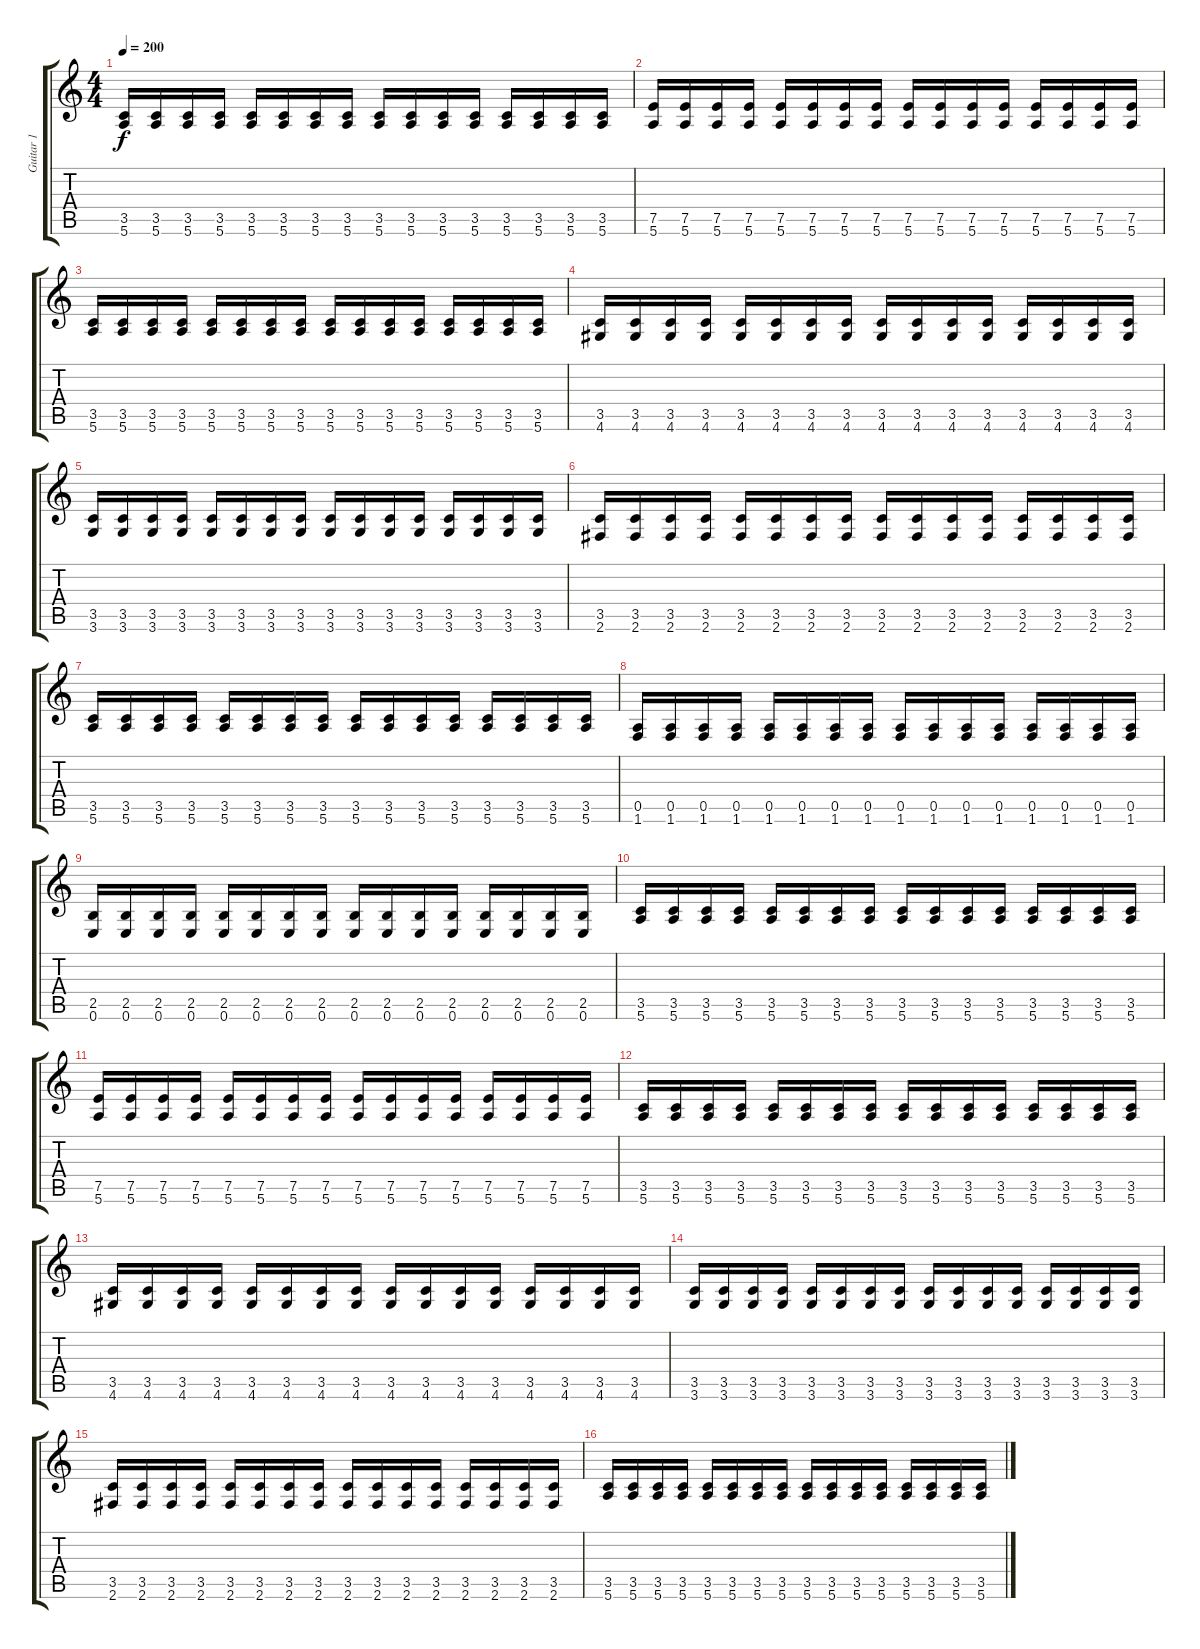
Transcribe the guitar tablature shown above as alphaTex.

\track ("Guitar 1" "Guitar 1") {instrument distortionguitar}
\staff {score tabs}
\tuning (E4 B3 G3 D3 A2 E2) {hide}
\ts (4 4)
\tempo 200
\clef g2
\ks c
(3.5 5.6).16{dy f} (3.5 5.6).16 (3.5 5.6).16 (3.5 5.6).16 (3.5 5.6).16 (3.5 5.6).16 (3.5 5.6).16 (3.5 5.6).16 (3.5 5.6).16 (3.5 5.6).16 (3.5 5.6).16 (3.5 5.6).16 (3.5 5.6).16 (3.5 5.6).16 (3.5 5.6).16 (3.5 5.6).16 |
(7.5 5.6).16 (7.5 5.6).16 (7.5 5.6).16 (7.5 5.6).16 (7.5 5.6).16 (7.5 5.6).16 (7.5 5.6).16 (7.5 5.6).16 (7.5 5.6).16 (7.5 5.6).16 (7.5 5.6).16 (7.5 5.6).16 (7.5 5.6).16 (7.5 5.6).16 (7.5 5.6).16 (7.5 5.6).16 |
(3.5 5.6).16 (3.5 5.6).16 (3.5 5.6).16 (3.5 5.6).16 (3.5 5.6).16 (3.5 5.6).16 (3.5 5.6).16 (3.5 5.6).16 (3.5 5.6).16 (3.5 5.6).16 (3.5 5.6).16 (3.5 5.6).16 (3.5 5.6).16 (3.5 5.6).16 (3.5 5.6).16 (3.5 5.6).16 |
(3.5 4.6).16 (3.5 4.6).16 (3.5 4.6).16 (3.5 4.6).16 (3.5 4.6).16 (3.5 4.6).16 (3.5 4.6).16 (3.5 4.6).16 (3.5 4.6).16 (3.5 4.6).16 (3.5 4.6).16 (3.5 4.6).16 (3.5 4.6).16 (3.5 4.6).16 (3.5 4.6).16 (3.5 4.6).16 |
(3.5 3.6).16 (3.5 3.6).16 (3.5 3.6).16 (3.5 3.6).16 (3.5 3.6).16 (3.5 3.6).16 (3.5 3.6).16 (3.5 3.6).16 (3.5 3.6).16 (3.5 3.6).16 (3.5 3.6).16 (3.5 3.6).16 (3.5 3.6).16 (3.5 3.6).16 (3.5 3.6).16 (3.5 3.6).16 |
(3.5 2.6).16 (3.5 2.6).16 (3.5 2.6).16 (3.5 2.6).16 (3.5 2.6).16 (3.5 2.6).16 (3.5 2.6).16 (3.5 2.6).16 (3.5 2.6).16 (3.5 2.6).16 (3.5 2.6).16 (3.5 2.6).16 (3.5 2.6).16 (3.5 2.6).16 (3.5 2.6).16 (3.5 2.6).16 |
(3.5 5.6).16 (3.5 5.6).16 (3.5 5.6).16 (3.5 5.6).16 (3.5 5.6).16 (3.5 5.6).16 (3.5 5.6).16 (3.5 5.6).16 (3.5 5.6).16 (3.5 5.6).16 (3.5 5.6).16 (3.5 5.6).16 (3.5 5.6).16 (3.5 5.6).16 (3.5 5.6).16 (3.5 5.6).16 |
(0.5 1.6).16 (0.5 1.6).16 (0.5 1.6).16 (0.5 1.6).16 (0.5 1.6).16 (0.5 1.6).16 (0.5 1.6).16 (0.5 1.6).16 (0.5 1.6).16 (0.5 1.6).16 (0.5 1.6).16 (0.5 1.6).16 (0.5 1.6).16 (0.5 1.6).16 (0.5 1.6).16 (0.5 1.6).16 |
(2.5 0.6).16 (2.5 0.6).16 (2.5 0.6).16 (2.5 0.6).16 (2.5 0.6).16 (2.5 0.6).16 (2.5 0.6).16 (2.5 0.6).16 (2.5 0.6).16 (2.5 0.6).16 (2.5 0.6).16 (2.5 0.6).16 (2.5 0.6).16 (2.5 0.6).16 (2.5 0.6).16 (2.5 0.6).16 |
(3.5 5.6).16 (3.5 5.6).16 (3.5 5.6).16 (3.5 5.6).16 (3.5 5.6).16 (3.5 5.6).16 (3.5 5.6).16 (3.5 5.6).16 (3.5 5.6).16 (3.5 5.6).16 (3.5 5.6).16 (3.5 5.6).16 (3.5 5.6).16 (3.5 5.6).16 (3.5 5.6).16 (3.5 5.6).16 |
(7.5 5.6).16 (7.5 5.6).16 (7.5 5.6).16 (7.5 5.6).16 (7.5 5.6).16 (7.5 5.6).16 (7.5 5.6).16 (7.5 5.6).16 (7.5 5.6).16 (7.5 5.6).16 (7.5 5.6).16 (7.5 5.6).16 (7.5 5.6).16 (7.5 5.6).16 (7.5 5.6).16 (7.5 5.6).16 |
(3.5 5.6).16 (3.5 5.6).16 (3.5 5.6).16 (3.5 5.6).16 (3.5 5.6).16 (3.5 5.6).16 (3.5 5.6).16 (3.5 5.6).16 (3.5 5.6).16 (3.5 5.6).16 (3.5 5.6).16 (3.5 5.6).16 (3.5 5.6).16 (3.5 5.6).16 (3.5 5.6).16 (3.5 5.6).16 |
(3.5 4.6).16 (3.5 4.6).16 (3.5 4.6).16 (3.5 4.6).16 (3.5 4.6).16 (3.5 4.6).16 (3.5 4.6).16 (3.5 4.6).16 (3.5 4.6).16 (3.5 4.6).16 (3.5 4.6).16 (3.5 4.6).16 (3.5 4.6).16 (3.5 4.6).16 (3.5 4.6).16 (3.5 4.6).16 |
(3.5 3.6).16 (3.5 3.6).16 (3.5 3.6).16 (3.5 3.6).16 (3.5 3.6).16 (3.5 3.6).16 (3.5 3.6).16 (3.5 3.6).16 (3.5 3.6).16 (3.5 3.6).16 (3.5 3.6).16 (3.5 3.6).16 (3.5 3.6).16 (3.5 3.6).16 (3.5 3.6).16 (3.5 3.6).16 |
(3.5 2.6).16 (3.5 2.6).16 (3.5 2.6).16 (3.5 2.6).16 (3.5 2.6).16 (3.5 2.6).16 (3.5 2.6).16 (3.5 2.6).16 (3.5 2.6).16 (3.5 2.6).16 (3.5 2.6).16 (3.5 2.6).16 (3.5 2.6).16 (3.5 2.6).16 (3.5 2.6).16 (3.5 2.6).16 |
(3.5 5.6).16 (3.5 5.6).16 (3.5 5.6).16 (3.5 5.6).16 (3.5 5.6).16 (3.5 5.6).16 (3.5 5.6).16 (3.5 5.6).16 (3.5 5.6).16 (3.5 5.6).16 (3.5 5.6).16 (3.5 5.6).16 (3.5 5.6).16 (3.5 5.6).16 (3.5 5.6).16 (3.5 5.6).16
